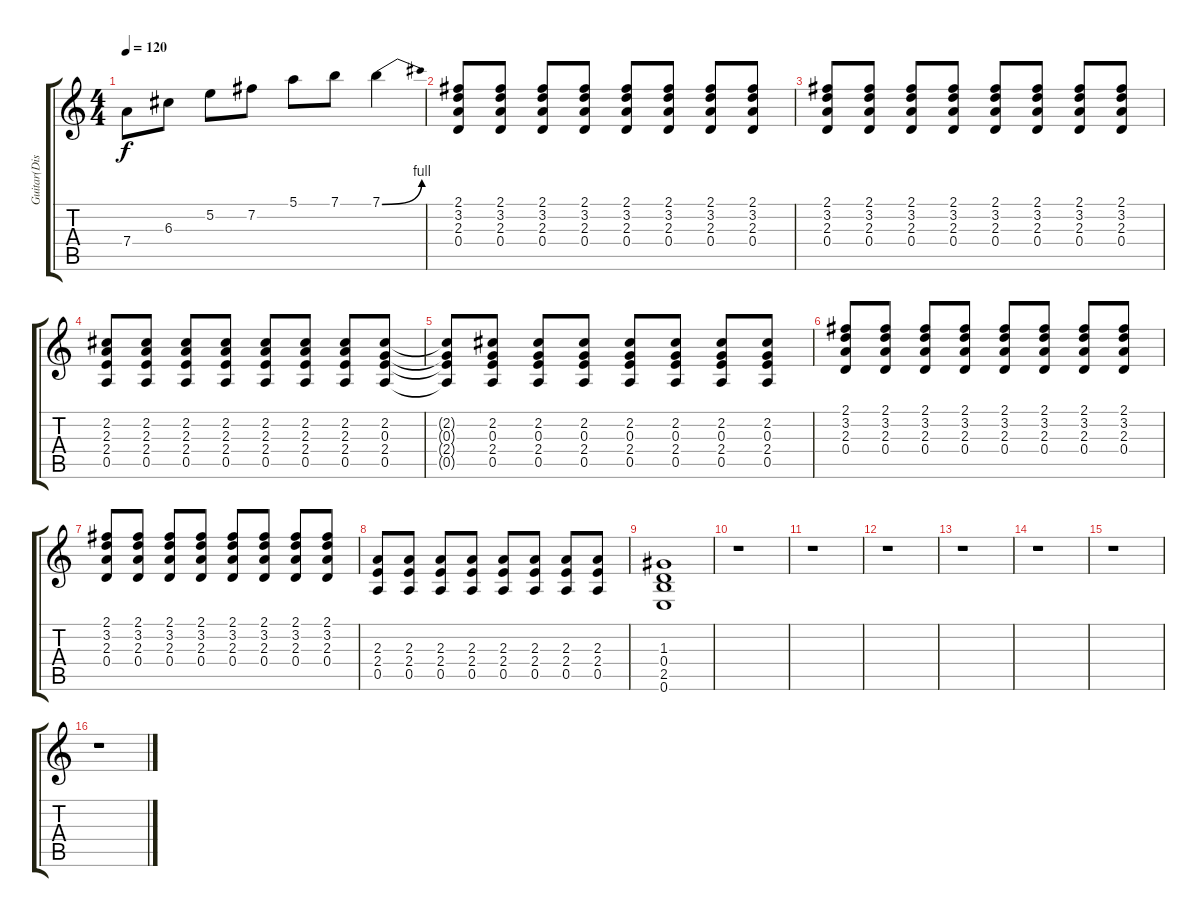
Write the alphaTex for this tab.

\track ("Guitar(Dist.)" "Guitar(Dis") {instrument distortionguitar}
\staff {score tabs}
\tuning (E4 B3 G3 D3 A2 E2) {hide}
\ts (4 4)
\tempo 120
\clef g2
\ks c
7.4.8{dy f} 6.3.8 5.2.8 7.2.8 5.1.8 7.1.8 7.1{be (bend 0 0 60 4)}.4 |
(2.1 3.2 2.3 0.4).8 (2.1 3.2 2.3 0.4).8 (2.1 3.2 2.3 0.4).8 (2.1 3.2 2.3 0.4).8 (2.1 3.2 2.3 0.4).8 (2.1 3.2 2.3 0.4).8 (2.1 3.2 2.3 0.4).8 (2.1 3.2 2.3 0.4).8 |
(2.1 3.2 2.3 0.4).8 (2.1 3.2 2.3 0.4).8 (2.1 3.2 2.3 0.4).8 (2.1 3.2 2.3 0.4).8 (2.1 3.2 2.3 0.4).8 (2.1 3.2 2.3 0.4).8 (2.1 3.2 2.3 0.4).8 (2.1 3.2 2.3 0.4).8 |
(2.2 2.3 2.4 0.5).8 (2.2 2.3 2.4 0.5).8 (2.2 2.3 2.4 0.5).8 (2.2 2.3 2.4 0.5).8 (2.2 2.3 2.4 0.5).8 (2.2 2.3 2.4 0.5).8 (2.2 2.3 2.4 0.5).8 (2.2 0.3 2.4 0.5).8 |
(2.2{t} 0.3{t} 2.4{t} 0.5{t}).8 (2.2 0.3 2.4 0.5).8 (2.2 0.3 2.4 0.5).8 (2.2 0.3 2.4 0.5).8 (2.2 0.3 2.4 0.5).8 (2.2 0.3 2.4 0.5).8 (2.2 0.3 2.4 0.5).8 (2.2 0.3 2.4 0.5).8 |
(2.1 3.2 2.3 0.4).8 (2.1 3.2 2.3 0.4).8 (2.1 3.2 2.3 0.4).8 (2.1 3.2 2.3 0.4).8 (2.1 3.2 2.3 0.4).8 (2.1 3.2 2.3 0.4).8 (2.1 3.2 2.3 0.4).8 (2.1 3.2 2.3 0.4).8 |
(2.1 3.2 2.3 0.4).8 (2.1 3.2 2.3 0.4).8 (2.1 3.2 2.3 0.4).8 (2.1 3.2 2.3 0.4).8 (2.1 3.2 2.3 0.4).8 (2.1 3.2 2.3 0.4).8 (2.1 3.2 2.3 0.4).8 (2.1 3.2 2.3 0.4).8 |
(2.3 2.4 0.5).8 (2.3 2.4 0.5).8 (2.3 2.4 0.5).8 (2.3 2.4 0.5).8 (2.3 2.4 0.5).8 (2.3 2.4 0.5).8 (2.3 2.4 0.5).8 (2.3 2.4 0.5).8 |
(1.3 0.4 2.5 0.6).1 |
r.1 |
r.1 |
r.1 |
r.1 |
r.1 |
r.1 |
r.1
